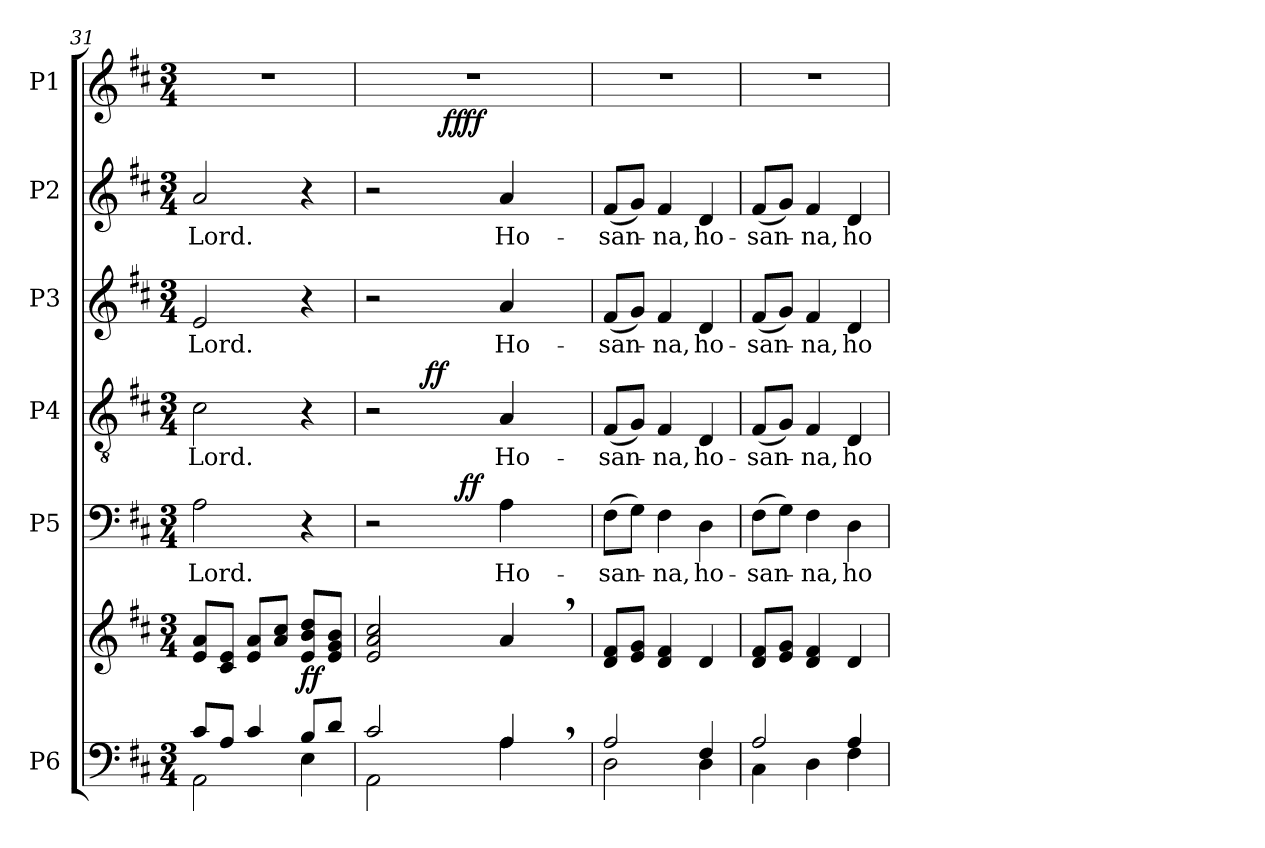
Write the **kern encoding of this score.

**kern	**kern	**dynam	**kern	**text	**dynam	**kern	**text	**dynam	**kern	**text	**kern	**text	**dynam	**kern
*part6	*part6	*part6	*part5	*part5	*part5	*part4	*part4	*part4	*part3	*part3	*part2	*part2	*part2	*part1
*staff7	*staff6	*staff6/7	*staff5	*staff5	*staff5	*staff4	*staff4	*staff4	*staff3	*staff3	*staff2	*staff2	*staff2	*staff1
*I"P6	*	*	*I"P5	*	*	*I"P4	*	*	*I"P3	*	*I"P2	*	*	*I"P1
*clefF4	*clefG2	*	*clefF4	*	*	*clefGv2	*	*	*clefG2	*	*clefG2	*	*	*clefG2
*	*	*	*	*	*	*ITrd7c12	*	*	*	*	*	*	*	*
*k[f#c#]	*k[f#c#]	*	*k[f#c#]	*	*	*k[f#c#]	*	*	*k[f#c#]	*	*k[f#c#]	*	*	*k[f#c#]
*b:	*b:	*	*b:	*	*	*b:	*	*	*b:	*	*b:	*	*	*b:
*M3/4	*M3/4	*	*M3/4	*	*	*M3/4	*	*	*M3/4	*	*M3/4	*	*	*M3/4
=31	=31	=31	=31	=31	=31	=31	=31	=31	=31	=31	=31	=31	=31	=31
*^	*	*	*	*	*	*	*	*	*	*	*	*	*	*
!	!	!	!	!	!LO:LY:b:color=#000000	!	!	!	!	!	!	!	!	!	!
!	!	!	!	!	!	!	!	!LO:LY:b:color=#000000	!	!	!	!	!	!	!
!	!	!	!	!	!	!	!	!	!	!	!LO:LY:b:color=#000000	!	!	!	!
!	!	!	!	!	!	!	!	!	!	!	!	!	!LO:LY:b:color=#000000	!	!LO:N:vis=1
8c#i/L	2AAi\	8ei/ 8aiL	.	2Ai\	Lord.	.	2C#i\	Lord.	.	2ei/	Lord.	2ai/	Lord.	.	2.r
8Ai/J	.	8c#i/ 8eiJ	.	.	.	.	.	.	.	.	.	.	.	.	.
4c#i/	.	8ei/ 8aiL	.	.	.	.	.	.	.	.	.	.	.	.	.
.	.	8ai/ 8cc#iJ	.	.	.	.	.	.	.	.	.	.	.	.	.
8Bi/L	4Ei\	8ei/ 8bi 8ddiL	ff	4r	.	.	4r	.	.	4r	.	4r	.	.	.
8di/J	.	8ei/ 8gi 8biJ	.	.	.	.	.	.	.	.	.	.	.	.	.
=32	=32	=32	=32	=32	=32	=32	=32	=32	=32	=32	=32	=32	=32	=32	=32
!	!	!	!	!	!	!	!	!	!	!	!	!	!	!	!LO:N:vis=1
*	*	*	*	*^	*	*	*^	*	*	*	*	*^	*	*	*
*	*	*	*	*	*	*	*	*	*	*	*	*	*	*	*^	*	*	*
2c#i/	2AAi\	2ei/ 2ai 2cc#i	.	2r	4ryy	.	.	2r	8ryy	.	.	2r	.	2r	4ryy	4ryy	.	.	2.r
.	.	.	.	.	.	.	.	.	16ryy	.	.	.	.	.	.	.	.	.	.
.	.	.	.	.	.	.	.	.	64ryy	.	.	.	.	.	.	.	.	.	.
.	.	.	.	.	.	.	.	.	128ryy	.	.	.	.	.	.	.	.	.	.
.	.	.	.	.	.	.	.	.	1024ryy	.	.	.	.	.	.	.	.	.	.
.	.	.	.	.	.	.	.	.	2ryy	.	ff	.	.	.	.	.	.	.	.
.	.	.	.	.	32ryy	.	.	.	.	.	.	.	.	.	128ryy	32ryy	.	.	.
.	.	.	.	.	.	.	.	.	.	.	.	.	.	.	4ryy	.	.	ff	.
.	.	.	.	.	128..ryy	.	.	.	.	.	.	.	.	.	.	64ryy	.	.	.
.	.	.	.	.	4ryy	.	ff	.	.	.	.	.	.	.	.	.	.	.	.
.	.	.	.	.	.	.	.	.	.	.	.	.	.	.	.	1024ryy	.	.	.
.	.	.	.	.	.	.	.	.	.	.	.	.	.	.	.	4ryy	.	ff	.
!	!	!	!	!	!	!LO:LY:b:color=#000000	!	!	!	!	!	!	!	!	!	!	!	!	!
!	!	!	!	!	!	!	!	!	!	!LO:LY:b:color=#000000	!	!	!	!	!	!	!	!	!
!	!	!	!	!	!	!	!	!	!	!	!	!	!LO:LY:b:color=#000000	!	!	!	!	!	!
!	!	!	!	!	!	!	!	!	!	!	!	!	!	!	!	!	!LO:LY:b:color=#000000	!	!
4A,i/	4Ai\	4a,i/	.	4Ai\	.	Ho-	.	4AAi/	.	Ho-	.	4ai/	Ho-	4ai/	.	.	Ho-	.	.
.	.	.	.	.	.	.	.	.	.	.	.	.	.	.	8ryy	.	.	.	.
.	.	.	.	.	8ryy	.	.	.	.	.	.	.	.	.	.	.	.	.	.
.	.	.	.	.	.	.	.	.	.	.	.	.	.	.	.	8ryy	.	.	.
.	.	.	.	.	.	.	.	.	.	.	.	.	.	.	16...ryy	.	.	.	.
.	.	.	.	.	16ryy	.	.	.	.	.	.	.	.	.	.	.	.	.	.
.	.	.	.	.	.	.	.	.	.	.	.	.	.	.	.	16ryy	.	.	.
.	.	.	.	.	.	.	.	.	32ryy	.	.	.	.	.	.	.	.	.	.
.	.	.	.	.	64ryy	.	.	.	.	.	.	.	.	.	.	.	.	.	.
.	.	.	.	.	.	.	.	.	.	.	.	.	.	.	.	128...ryy	.	.	.
.	.	.	.	.	.	.	.	.	256..ryy	.	.	.	.	.	.	.	.	.	.
.	.	.	.	.	512ryy	.	.	.	.	.	.	.	.	.	.	.	.	.	.
*	*	*	*	*v	*v	*	*	*	*	*	*	*	*	*v	*v	*v	*	*	*
*	*	*	*	*	*	*	*v	*v	*	*	*	*	*	*	*	*
!!LO:LB:g=z
=33	=33	=33	=33	=33	=33	=33	=33	=33	=33	=33	=33	=33	=33	=33	=33
*	*	*	*	*^	*	*	*^	*	*	*	*	*^	*	*	*
*	*	*	*	*	*	*	*	*	*	*	*	*	*	*	*^	*	*	*
!	!	!	!	!	!	!LO:LY:b:color=#000000	!	!	!	!	!	!	!	!	!	!	!	!	!
*	*	*	*	*v	*v	*	*	*	*	*	*	*	*	*v	*v	*v	*	*	*
*	*	*	*	*	*	*	*v	*v	*	*	*	*	*	*	*	*
*	*	*	*	*^	*	*	*^	*	*	*	*	*^	*	*	*
*	*	*	*	*	*	*	*	*	*	*	*	*	*	*	*^	*	*	*
!	!	!	!	!	!	!	!	!	!	!LO:LY:b:color=#000000	!	!	!	!	!	!	!	!	!
*	*	*	*	*v	*v	*	*	*	*	*	*	*	*	*v	*v	*v	*	*	*
*	*	*	*	*	*	*	*v	*v	*	*	*	*	*	*	*	*
*	*	*	*	*^	*	*	*^	*	*	*	*	*^	*	*	*
*	*	*	*	*	*	*	*	*	*	*	*	*	*	*	*^	*	*	*
!	!	!	!	!	!	!	!	!	!	!	!	!	!LO:LY:b:color=#000000	!	!	!	!	!	!
*	*	*	*	*v	*v	*	*	*	*	*	*	*	*	*v	*v	*v	*	*	*
*	*	*	*	*	*	*	*v	*v	*	*	*	*	*	*	*	*
*	*	*	*	*^	*	*	*^	*	*	*	*	*^	*	*	*
*	*	*	*	*	*	*	*	*	*	*	*	*	*	*	*^	*	*	*
!	!	!	!	!	!	!	!	!	!	!	!	!	!	!	!	!	!LO:LY:b:color=#000000	!	!LO:N:vis=1
*	*	*	*	*v	*v	*	*	*	*	*	*	*	*	*v	*v	*v	*	*	*
*	*	*	*	*	*	*	*v	*v	*	*	*	*	*	*	*	*
2Ai/	2Di\	8di/ 8f#iL	.	(8F#i\L	-san-	.	(8FF#i/L	-san-	.	(8f#i/L	-san-	(8f#i/L	-san-	.	2.r
.	.	8ei/ 8giJ	.	8Gi\J)	.	.	8GGi/J)	.	.	8gi/J)	.	8gi/J)	.	.	.
!	!	!	!	!	!LO:LY:b:color=#000000	!	!	!	!	!	!	!	!	!	!
!	!	!	!	!	!	!	!	!LO:LY:b:color=#000000	!	!	!	!	!	!	!
!	!	!	!	!	!	!	!	!	!	!	!LO:LY:b:color=#000000	!	!	!	!
!	!	!	!	!	!	!	!	!	!	!	!	!	!LO:LY:b:color=#000000	!	!
.	.	4di/ 4f#i	.	4F#i\	-na,	.	4FF#i/	-na,	.	4f#i/	-na,	4f#i/	-na,	.	.
!	!	!	!	!	!LO:LY:b:color=#000000	!	!	!	!	!	!	!	!	!	!
!	!	!	!	!	!	!	!	!LO:LY:b:color=#000000	!	!	!	!	!	!	!
!	!	!	!	!	!	!	!	!	!	!	!LO:LY:b:color=#000000	!	!	!	!
!	!	!	!	!	!	!	!	!	!	!	!	!	!LO:LY:b:color=#000000	!	!
4F#i/	4Di\	4di/	.	4Di\	ho-	.	4DDi/	ho-	.	4di/	ho-	4di/	ho-	.	.
=34	=34	=34	=34	=34	=34	=34	=34	=34	=34	=34	=34	=34	=34	=34	=34
*	*	*^	*	*	*	*	*	*	*	*	*	*	*	*	*
!	!	!	!	!	!	!LO:LY:b:color=#000000	!	!	!	!	!	!	!	!	!	!
!	!	!	!	!	!	!	!	!	!LO:LY:b:color=#000000	!	!	!	!	!	!	!
!	!	!	!	!	!	!	!	!	!	!	!	!LO:LY:b:color=#000000	!	!	!	!
!	!	!	!	!	!	!	!	!	!	!	!	!	!	!LO:LY:b:color=#000000	!	!LO:N:vis=1
2Ai/	4C#i\	8di/ 8f#iL	4ryy	.	(8F#i\L	-san-	.	(8FF#i/L	-san-	.	(8f#i/L	-san-	(8f#i/L	-san-	.	2.r
.	.	8ei/ 8giJ	.	.	8Gi\J)	.	.	8GGi/J)	.	.	8gi/J)	.	8gi/J)	.	.	.
!	!	!	!	!	!	!LO:LY:b:color=#000000	!	!	!	!	!	!	!	!	!	!
!	!	!	!	!	!	!	!	!	!LO:LY:b:color=#000000	!	!	!	!	!	!	!
!	!	!	!	!	!	!	!	!	!	!	!	!LO:LY:b:color=#000000	!	!	!	!
!	!	!	!	!	!	!	!	!	!	!	!	!	!	!LO:LY:b:color=#000000	!	!
.	4Di\	4di/ 4f#i	2ryy	.	4F#i\	-na,	.	4FF#i/	-na,	.	4f#i/	-na,	4f#i/	-na,	.	.
!	!	!	!	!	!	!LO:LY:b:color=#000000	!	!	!	!	!	!	!	!	!	!
!	!	!	!	!	!	!	!	!	!LO:LY:b:color=#000000	!	!	!	!	!	!	!
!	!	!	!	!	!	!	!	!	!	!	!	!LO:LY:b:color=#000000	!	!	!	!
!	!	!	!	!	!	!	!	!	!	!	!	!	!	!LO:LY:b:color=#000000	!	!
4Ai/	4F#i\	4di/	.	.	4Di\	ho-	.	4DDi/	ho-	.	4di/	ho-	4di/	ho-	.	.
*v	*v	*	*	*	*	*	*	*	*	*	*	*	*	*	*	*
*	*v	*v	*	*	*	*	*	*	*	*	*	*	*	*	*
=	=	=	=	=	=	=	=	=	=	=	=	=	=	=
*-	*-	*-	*-	*-	*-	*-	*-	*-	*-	*-	*-	*-	*-	*-
